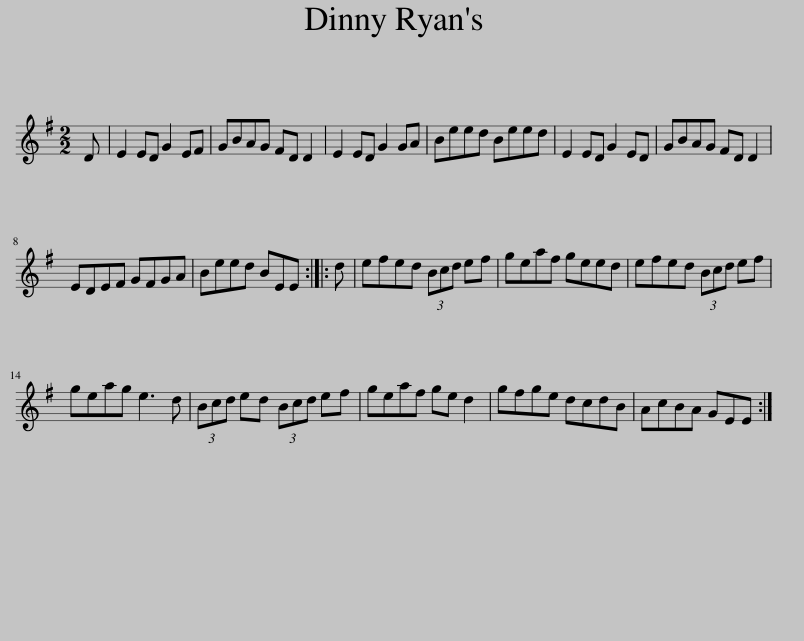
X:1
L:1/8
M:2/2
I:linebreak $
K:Emin
V:1 treble
V:1
 D | E2 ED G2 EF | GBAG FD D2 | E2 ED G2 GA | Beed Beed | %5
 E2 ED G2 ED | GBAG FD D2 |$ EDEF GFGA | Beed BEE :: d | %10
 efed (3Bcd ef | geaf geed | efed (3Bcd ef |$ geag e3 d | (3Bcd ed (3Bcd ef | %15
 geaf ge d2 | gfge dcdB | AcBA GEE :| %18
